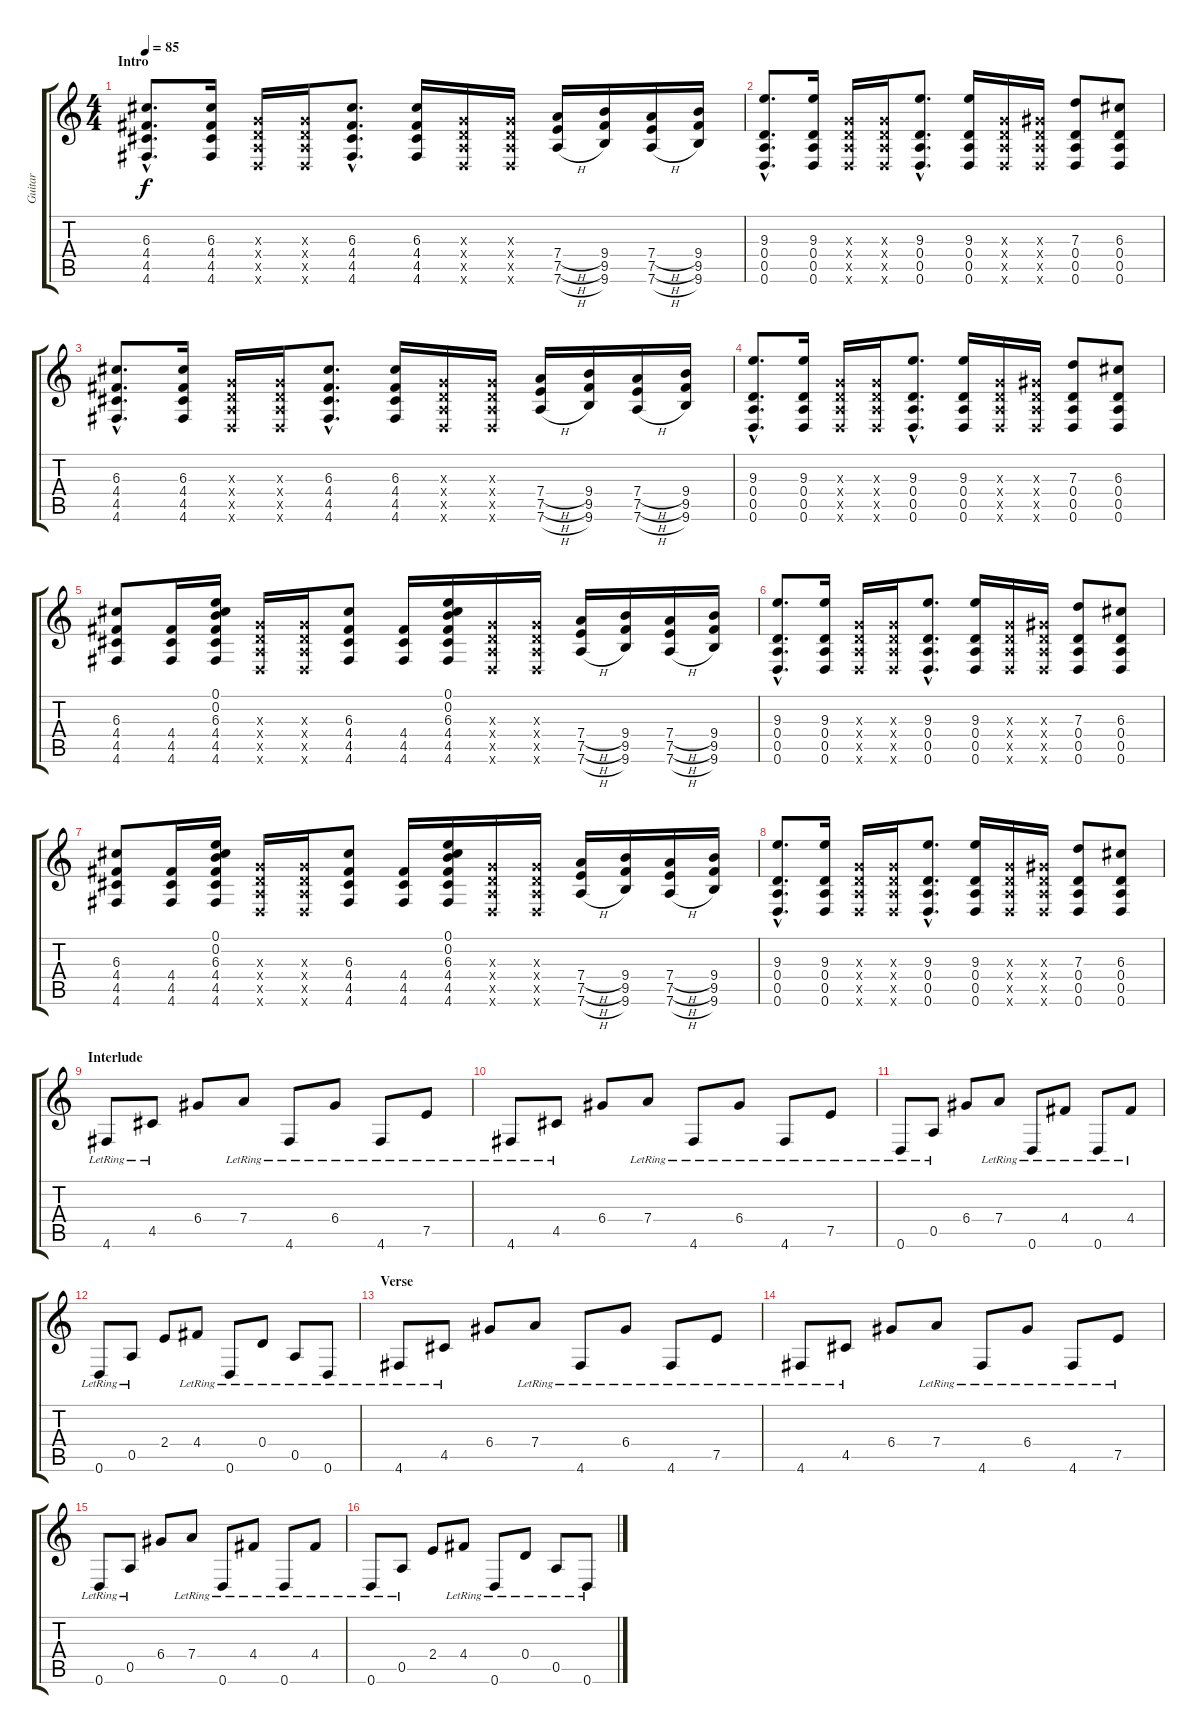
\track ("Guitar" "Guitar") {instrument distortionguitar}
\staff {score tabs}
\tuning (E4 B3 G3 D3 A2 D2) {hide}
\ts (4 4)
\section ("" "Intro")
\tempo 85
\clef g2
\ks c
(6.3{hac} 4.4{hac} 4.5{hac} 4.6{hac}).8{d dy f instrument distortionguitar} (6.3 4.4 4.5 4.6).16 (0.3{x} 0.4{x} 0.5{x} 0.6{x}).16 (0.3{x} 0.4{x} 0.5{x} 0.6{x}).16 (6.3{hac} 4.4{hac} 4.5{hac} 4.6{hac}).8{d} (6.3 4.4 4.5 4.6).16 (0.3{x} 0.4{x} 0.5{x} 0.6{x}).16 (0.3{x} 0.4{x} 0.5{x} 0.6{x}).16 (7.4{h} 7.5{h} 7.6{h}).16 (9.4 9.5 9.6).16 (7.4{h} 7.5{h} 7.6{h}).16 (9.4 9.5 9.6).16 |
(9.3{hac} 0.4{hac} 0.5{hac} 0.6{hac}).8{d} (9.3 0.4 0.5 0.6).16 (0.3{x} 0.4{x} 0.5{x} 0.6{x}).16 (0.3{x} 0.4{x} 0.5{x} 0.6{x}).16 (9.3{hac} 0.4{hac} 0.5{hac} 0.6{hac}).8{d} (9.3 0.4 0.5 0.6).16 (0.3{x} 0.4{x} 0.5{x} 0.6{x}).16 (1.3{x} 0.4{x} 0.5{x} 0.6{x}).16 (7.3 0.4 0.5 0.6).8 (6.3 0.4 0.5 0.6).8 |
(6.3{hac} 4.4{hac} 4.5{hac} 4.6{hac}).8{d} (6.3 4.4 4.5 4.6).16 (0.3{x} 0.4{x} 0.5{x} 0.6{x}).16 (0.3{x} 0.4{x} 0.5{x} 0.6{x}).16 (6.3{hac} 4.4{hac} 4.5{hac} 4.6{hac}).8{d} (6.3 4.4 4.5 4.6).16 (0.3{x} 0.4{x} 0.5{x} 0.6{x}).16 (0.3{x} 0.4{x} 0.5{x} 0.6{x}).16 (7.4{h} 7.5{h} 7.6{h}).16 (9.4 9.5 9.6).16 (7.4{h} 7.5{h} 7.6{h}).16 (9.4 9.5 9.6).16 |
(9.3{hac} 0.4{hac} 0.5{hac} 0.6{hac}).8{d} (9.3 0.4 0.5 0.6).16 (0.3{x} 0.4{x} 0.5{x} 0.6{x}).16 (0.3{x} 0.4{x} 0.5{x} 0.6{x}).16 (9.3{hac} 0.4{hac} 0.5{hac} 0.6{hac}).8{d} (9.3 0.4 0.5 0.6).16 (0.3{x} 0.4{x} 0.5{x} 0.6{x}).16 (1.3{x} 0.4{x} 0.5{x} 0.6{x}).16 (7.3 0.4 0.5 0.6).8 (6.3 0.4 0.5 0.6).8 |
(6.3 4.4 4.5 4.6).8 (4.4 4.5 4.6).16 (0.1 0.2 6.3 4.4 4.5 4.6).16 (0.3{x} 0.4{x} 0.5{x} 0.6{x}).16 (0.3{x} 0.4{x} 0.5{x} 0.6{x}).16 (6.3 4.4 4.5 4.6).8 (4.4 4.5 4.6).16 (0.1 0.2 6.3 4.4 4.5 4.6).16 (0.3{x} 0.4{x} 0.5{x} 0.6{x}).16 (0.3{x} 0.4{x} 0.5{x} 0.6{x}).16 (7.4{h} 7.5{h} 7.6{h}).16 (9.4 9.5 9.6).16 (7.4{h} 7.5{h} 7.6{h}).16 (9.4 9.5 9.6).16 |
(9.3{hac} 0.4{hac} 0.5{hac} 0.6{hac}).8{d} (9.3 0.4 0.5 0.6).16 (0.3{x} 0.4{x} 0.5{x} 0.6{x}).16 (0.3{x} 0.4{x} 0.5{x} 0.6{x}).16 (9.3{hac} 0.4{hac} 0.5{hac} 0.6{hac}).8{d} (9.3 0.4 0.5 0.6).16 (0.3{x} 0.4{x} 0.5{x} 0.6{x}).16 (1.3{x} 0.4{x} 0.5{x} 0.6{x}).16 (7.3 0.4 0.5 0.6).8 (6.3 0.4 0.5 0.6).8 |
(6.3 4.4 4.5 4.6).8 (4.4 4.5 4.6).16 (0.1 0.2 6.3 4.4 4.5 4.6).16 (0.3{x} 0.4{x} 0.5{x} 0.6{x}).16 (0.3{x} 0.4{x} 0.5{x} 0.6{x}).16 (6.3 4.4 4.5 4.6).8 (4.4 4.5 4.6).16 (0.1 0.2 6.3 4.4 4.5 4.6).16 (0.3{x} 0.4{x} 0.5{x} 0.6{x}).16 (0.3{x} 0.4{x} 0.5{x} 0.6{x}).16 (7.4{h} 7.5{h} 7.6{h}).16 (9.4 9.5 9.6).16 (7.4{h} 7.5{h} 7.6{h}).16 (9.4 9.5 9.6).16 |
(9.3{hac} 0.4{hac} 0.5{hac} 0.6{hac}).8{d} (9.3 0.4 0.5 0.6).16 (0.3{x} 0.4{x} 0.5{x} 0.6{x}).16 (0.3{x} 0.4{x} 0.5{x} 0.6{x}).16 (9.3{hac} 0.4{hac} 0.5{hac} 0.6{hac}).8{d} (9.3 0.4 0.5 0.6).16 (0.3{x} 0.4{x} 0.5{x} 0.6{x}).16 (1.3{x} 0.4{x} 0.5{x} 0.6{x}).16 (7.3 0.4 0.5 0.6).8 (6.3 0.4 0.5 0.6).8 |
\section ("" "Interlude")
4.6{lr}.8{instrument electricguitarjazz} 4.5{lr}.8 6.4.8 7.4{lr}.8 4.6{lr}.8 6.4{lr}.8 4.6{lr}.8 7.5{lr}.8 |
4.6{lr}.8 4.5{lr}.8 6.4.8 7.4{lr}.8 4.6{lr}.8 6.4{lr}.8 4.6{lr}.8 7.5{lr}.8 |
0.6{lr}.8 0.5{lr}.8 6.4.8 7.4{lr}.8 0.6{lr}.8 4.4{lr}.8 0.6{lr}.8 4.4{lr}.8 |
0.6{lr}.8 0.5{lr}.8 2.4.8 4.4{lr}.8 0.6{lr}.8 0.4{lr}.8 0.5{lr}.8 0.6{lr}.8 |
\section ("" "Verse")
4.6{lr}.8 4.5{lr}.8 6.4.8 7.4{lr}.8 4.6{lr}.8 6.4{lr}.8 4.6{lr}.8 7.5{lr}.8 |
4.6{lr}.8 4.5{lr}.8 6.4.8 7.4{lr}.8 4.6{lr}.8 6.4{lr}.8 4.6{lr}.8 7.5{lr}.8 |
0.6{lr}.8 0.5{lr}.8 6.4.8 7.4{lr}.8 0.6{lr}.8 4.4{lr}.8 0.6{lr}.8 4.4{lr}.8 |
0.6{lr}.8 0.5{lr}.8 2.4.8 4.4{lr}.8 0.6{lr}.8 0.4{lr}.8 0.5{lr}.8 0.6{lr}.8
